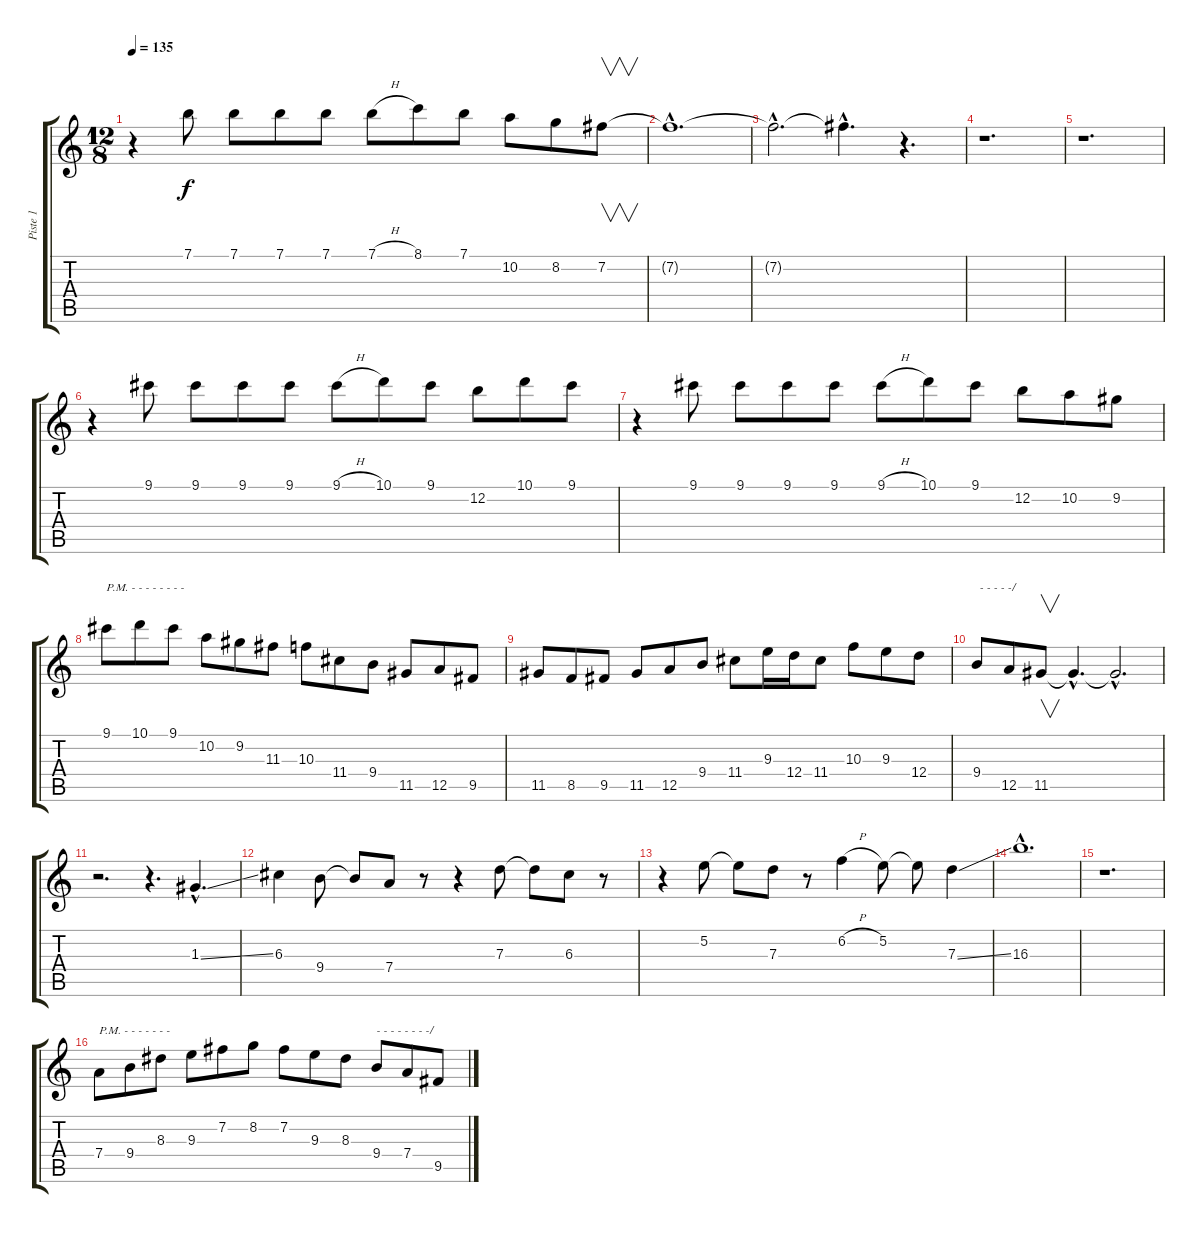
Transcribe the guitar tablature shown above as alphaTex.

\track ("Piste 1" "Piste 1") {instrument electricguitarjazz}
\staff {score tabs}
\tuning (E4 B3 G3 D3 A2 E2) {hide}
\ts (12 8)
\tempo 135
\clef g2
\ks c
r.4{dy f} 7.1.8 7.1.8 7.1.8 7.1.8 7.1{h}.8 8.1.8 7.1.8 10.2.8 8.2.8 7.2.8{v} |
7.2{hac t}.1{d} |
7.2{hac t}.2{d} 7.2{hac t}.4{d} r.4{d} |
r.1{d} |
r.1{d} |
r.4 9.1.8 9.1.8 9.1.8 9.1.8 9.1{h}.8 10.1.8 9.1.8 12.2.8 10.1.8 9.1.8 |
r.4 9.1.8 9.1.8 9.1.8 9.1.8 9.1{h}.8 10.1.8 9.1.8 12.2.8 10.2.8 9.2.8 |
9.1.8{txt "P.M. - - - - - - - -"} 10.1.8 9.1.8 10.2.8 9.2.8 11.3.8 10.3.8 11.4.8 9.4.8 11.5.8 12.5.8 9.5.8 |
11.5.8 8.5.8 9.5.8 11.5.8 12.5.8 9.4.8 11.4.8 9.3.16 12.4.16 11.4.8 10.3.8 9.3.8 12.4.8 |
9.4.8{txt " - - - - -/"} 12.5.8 11.5.8{v} 11.5{hac t}.4{d} 11.5{hac t}.2{d} |
r.2{d} r.4{d} 1.3{ss hac}.4{d} |
6.3.4 9.4.8 9.4{t}.8 7.4.8 r.8 r.4 7.3.8 7.3{t}.8 6.3.8 r.8 |
r.4 5.2.8 5.2{t}.8 7.3.8 r.8 6.2{h}.4 5.2.8 5.2{t}.8 7.3{ss}.4 |
16.3{hac}.1{d} |
r.1{d} |
7.4.8{txt "P.M. - - - - - - -"} 9.4.8 8.3.8 9.3.8 7.2.8 8.2.8 7.2.8 9.3.8 8.3.8 9.4.8{txt "- - - - - - - -/"} 7.4.8 9.5.8
